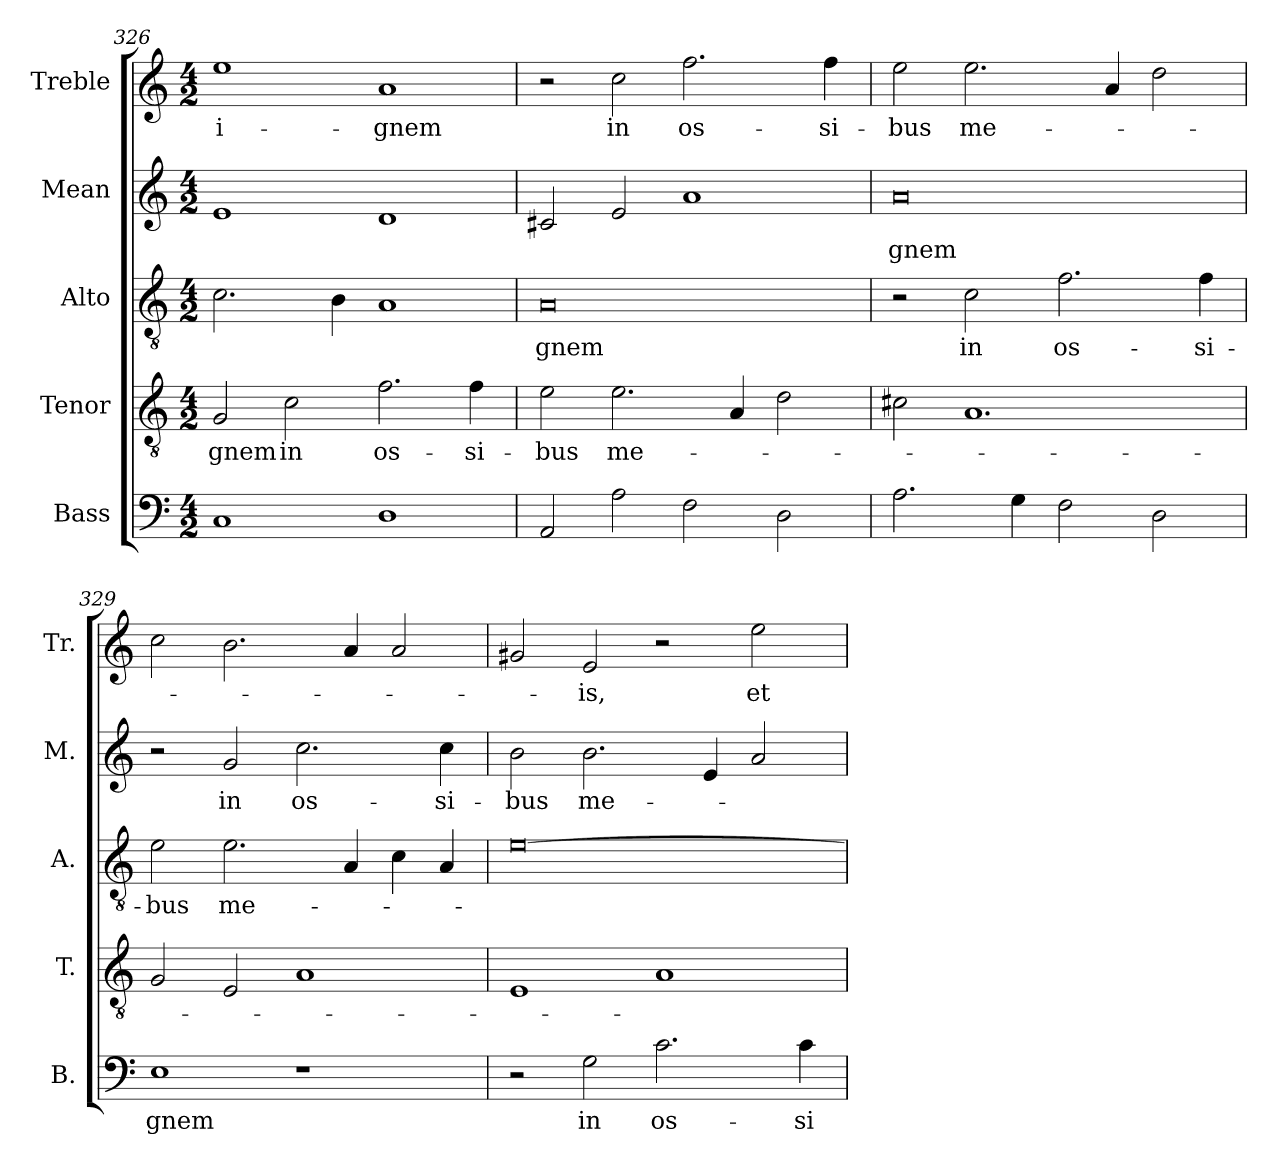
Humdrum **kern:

**kern	**text	**kern	**text	**kern	**text	**kern	**text	**kern	**text
*part5	*part5	*part4	*part4	*part3	*part3	*part2	*part2	*part1	*part1
*staff5	*staff5	*staff4	*staff4	*staff3	*staff3	*staff2	*staff2	*staff1	*staff1
*I"Bass	*	*I"Tenor	*	*I"Alto	*	*I"Mean	*	*I"Treble	*
*I'B.	*	*I'T.	*	*I'A.	*	*I'M.	*	*I'Tr.	*
*clefF4	*	*clefGv2	*	*clefGv2	*	*clefG2	*	*clefG2	*
*	*	*ITrd7c12	*	*ITrd7c12	*	*	*	*	*
*k[]	*	*k[]	*	*k[]	*	*k[]	*	*k[]	*
*C:	*	*C:	*	*C:	*	*C:	*	*C:	*
*M4/2	*	*M4/2	*	*M4/2	*	*M4/2	*	*M4/2	*
=326	=326	=326	=326	=326	=326	=326	=326	=326	=326
!	!	!	!LO:LY:b:color=#000000	!	!	!	!	!	!
!	!	!	!	!	!	!	!	!	!LO:LY:b:color=#000000
1Ci	.	2GGi/	-gnem	2.Ci\	.	1ei	.	1eei	i-
!	!	!	!LO:LY:b:color=#000000	!	!	!	!	!	!
.	.	2Ci\	in	.	.	.	.	.	.
.	.	.	.	4BBi\	.	.	.	.	.
!	!	!	!LO:LY:b:color=#000000	!	!	!	!	!	!
!	!	!	!	!	!	!	!	!	!LO:LY:b:color=#000000
1Di	.	2.Fi\	os-	1AAi	.	1di	.	1ai	-gnem
!	!	!	!LO:LY:b:color=#000000	!	!	!	!	!	!
.	.	4Fi\	-si-	.	.	.	.	.	.
=327	=327	=327	=327	=327	=327	=327	=327	=327	=327
!	!	!	!LO:LY:b:color=#000000	!	!	!	!	!	!
!	!	!	!	!	!LO:LY:b:color=#000000	!	!	!	!
2AAi/	.	2Ei\	-bus	0AAi	-gnem	2c#Xi/	.	2r	.
!	!	!	!LO:LY:b:color=#000000	!	!	!	!	!	!
!	!	!	!	!	!	!	!	!	!LO:LY:b:color=#000000
2Ai\	.	2.Ei\	me-	.	.	2ei/	.	2cci\	in
!	!	!	!	!	!	!	!	!	!LO:LY:b:color=#000000
2Fi\	.	.	.	.	.	1ai	.	2.ffi\	os-
.	.	4AAi/	.	.	.	.	.	.	.
2Di\	.	2Di\	.	.	.	.	.	.	.
!	!	!	!	!	!	!	!	!	!LO:LY:b:color=#000000
.	.	.	.	.	.	.	.	4ffi\	-si-
=328	=328	=328	=328	=328	=328	=328	=328	=328	=328
!	!	!	!	!	!	!	!LO:LY:b:color=#000000	!	!
!	!	!	!	!	!	!	!	!	!LO:LY:b:color=#000000
2.Ai\	.	2C#Xi\	.	2r	.	0ai	-gnem	2eei\	-bus
!	!	!	!	!	!LO:LY:b:color=#000000	!	!	!	!
!	!	!	!	!	!	!	!	!	!LO:LY:b:color=#000000
.	.	1.AAi	.	2Ci\	in	.	.	2.eei\	me-
4Gi\	.	.	.	.	.	.	.	.	.
!	!	!	!	!	!LO:LY:b:color=#000000	!	!	!	!
2Fi\	.	.	.	2.Fi\	os-	.	.	.	.
.	.	.	.	.	.	.	.	4ai/	.
2Di\	.	.	.	.	.	.	.	2ddi\	.
!	!	!	!	!	!LO:LY:b:color=#000000	!	!	!	!
.	.	.	.	4Fi\	-si-	.	.	.	.
=329	=329	=329	=329	=329	=329	=329	=329	=329	=329
!	!LO:LY:b:color=#000000	!	!	!	!	!	!	!	!
!	!	!	!	!	!LO:LY:b:color=#000000	!	!	!	!
1Ei	-gnem	2GGi/	.	2Ei\	-bus	2r	.	2cci\	.
!	!	!	!	!	!LO:LY:b:color=#000000	!	!	!	!
!	!	!	!	!	!	!	!LO:LY:b:color=#000000	!	!
.	.	2EEi/	.	2.Ei\	me-	2gi/	in	2.bi\	.
!	!	!	!	!	!	!	!LO:LY:b:color=#000000	!	!
1r	.	1AAi	.	.	.	2.cci\	os-	.	.
.	.	.	.	4AAi/	.	.	.	4ai/	.
.	.	.	.	4Ci\	.	.	.	2ai/	.
!	!	!	!	!	!	!	!LO:LY:b:color=#000000	!	!
.	.	.	.	4AAi/	.	4cci\	-si-	.	.
=330	=330	=330	=330	=330	=330	=330	=330	=330	=330
!	!	!	!	!	!	!	!LO:LY:b:color=#000000	!	!
2r	.	1EEi	.	[>0Ei	.	2bi\	-bus	2g#Xi/	.
!	!LO:LY:b:color=#000000	!	!	!	!	!	!	!	!
!	!	!	!	!	!	!	!LO:LY:b:color=#000000	!	!
!	!	!	!	!	!	!	!	!	!LO:LY:b:color=#000000
2Gi\	in	.	.	.	.	2.bi\	me-	2ei/	-is,
!	!LO:LY:b:color=#000000	!	!	!	!	!	!	!	!
2.ci\	os-	1AAi	.	.	.	.	.	2r	.
.	.	.	.	.	.	4ei/	.	.	.
!	!	!	!	!	!	!	!	!	!LO:LY:b:color=#000000
.	.	.	.	.	.	2ai/	.	2eei\	et
!	!LO:LY:b:color=#000000	!	!	!	!	!	!	!	!
4ci\	-si-	.	.	.	.	.	.	.	.
=	=	=	=	=	=	=	=	=	=
*-	*-	*-	*-	*-	*-	*-	*-	*-	*-
